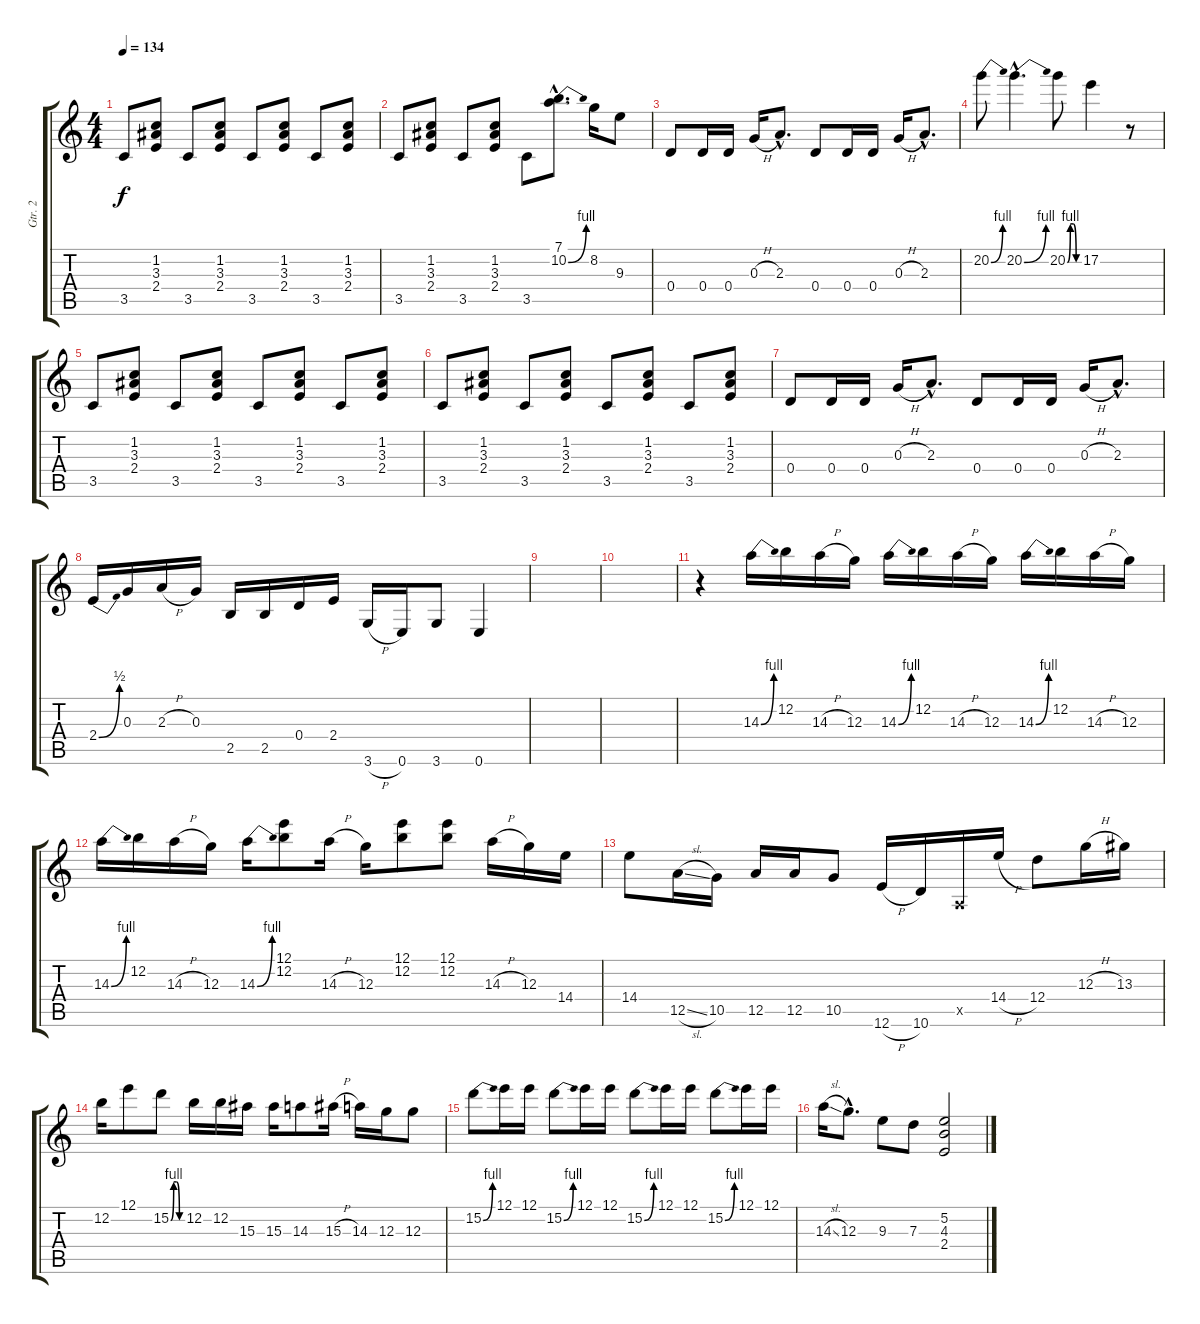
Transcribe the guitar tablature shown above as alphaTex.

\track ("Gtr. 2" "Gtr. 2") {instrument distortionguitar}
\staff {score tabs}
\tuning (E4 B3 G3 D3 A2 E2) {hide}
\ts (4 4)
\tempo 134
\clef g2
\ks c
3.5.8{dy f} (1.2 3.3 2.4).8 3.5.8 (1.2 3.3 2.4).8 3.5.8 (1.2 3.3 2.4).8 3.5.8 (1.2 3.3 2.4).8 |
3.5.8 (1.2 3.3 2.4).8 3.5.8 (1.2 3.3 2.4).8 3.5.8 (7.1{hac} 10.2{be (bend 0 0 60 4) hac}).8{d} 8.2.16 9.3.8 |
0.4.8 0.4.16 0.4.16 0.3{h}.16 2.3{hac}.8{d} 0.4.8 0.4.16 0.4.16 0.3{h}.16 2.3{hac}.8{d} |
20.2{be (bend 0 0 60 4)}.8 20.2{be (bend 0 0 60 4) hac}.4{d} 20.2{be (custom 0 0 15 4 30 4 45 0 60 0)}.8 17.2.4 r.8 |
3.5.8 (1.2 3.3 2.4).8 3.5.8 (1.2 3.3 2.4).8 3.5.8 (1.2 3.3 2.4).8 3.5.8 (1.2 3.3 2.4).8 |
3.5.8 (1.2 3.3 2.4).8 3.5.8 (1.2 3.3 2.4).8 3.5.8 (1.2 3.3 2.4).8 3.5.8 (1.2 3.3 2.4).8 |
0.4.8 0.4.16 0.4.16 0.3{h}.16 2.3{hac}.8{d} 0.4.8 0.4.16 0.4.16 0.3{h}.16 2.3{hac}.8{d} |
2.4{be (bend 0 0 60 2)}.16 0.3.16 2.3{h}.16 0.3.16 2.5.16 2.5.16 0.4.16 2.4.16 3.6{h}.16 0.6.16 3.6.8 0.6.4 |
|
|
r.4{volume 16} 14.3{be (bend 0 0 60 4)}.16 12.2.16 14.3{h}.16 12.3.16 14.3{be (bend 0 0 60 4)}.16 12.2.16 14.3{h}.16 12.3.16 14.3{be (bend 0 0 60 4)}.16 12.2.16 14.3{h}.16 12.3.16 |
14.3{be (bend 0 0 60 4)}.16 12.2.16 14.3{h}.16 12.3.16 14.3{be (bend 0 0 60 4)}.16 (12.1 12.2).8 14.3{h}.16 12.3.16 (12.1 12.2).8 (12.1 12.2).8 14.3{h}.16 12.3.16 14.4.16 |
14.4.8 12.5{sl}.16 10.5.16 12.5.16 12.5.16 10.5.8 12.6{h}.16 10.6.16 0.5{x}.16 14.4{h}.16 12.4.8 12.3{h}.16 13.3.16 |
12.2.16 12.1.8 15.2{be (custom 0 0 15 4 30 4 45 0 60 0)}.8 12.2.16 12.2.16 15.3.16 15.3.16 14.3.8 15.3{h}.16 14.3.16 12.3.16 12.3.8 |
15.2{be (bend 0 0 60 4)}.8 12.1.16 12.1.16 15.2{be (bend 0 0 60 4)}.8 12.1.16 12.1.16 15.2{be (bend 0 0 60 4)}.8 12.1.16 12.1.16 15.2{be (bend 0 0 60 4)}.8 12.1.16 12.1.16 |
14.3{sl}.16 12.3{hac}.8{d} 9.3.8 7.3.8 (5.2 4.3 2.4).2
